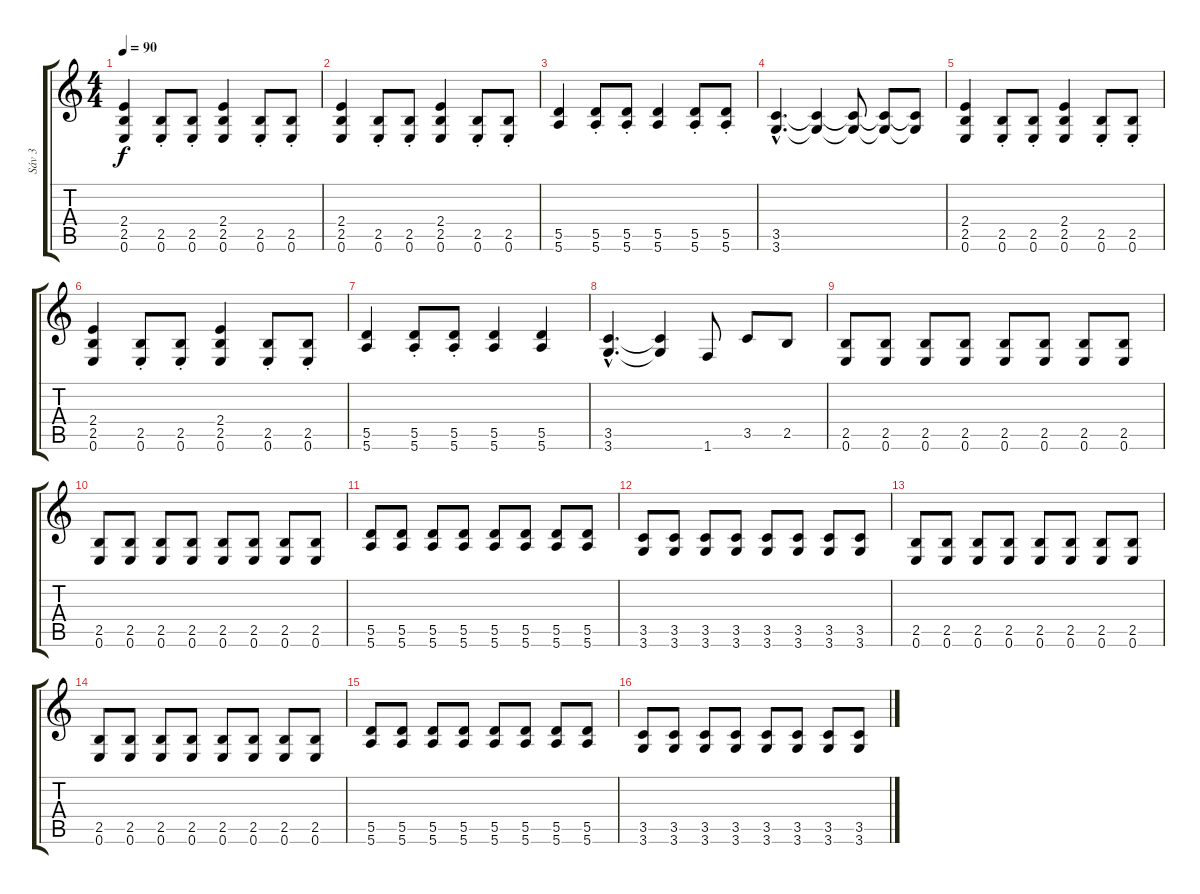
\track ("Sáv 3" "Sáv 3") {instrument distortionguitar}
\staff {score tabs}
\tuning (E4 B3 G3 D3 A2 E2) {hide}
\ts (4 4)
\tempo 90
\clef g2
\ks c
(2.4 2.5 0.6).4{dy f} (2.5{st} 0.6{st}).8 (2.5{st} 0.6{st}).8 (2.4 2.5 0.6).4 (2.5{st} 0.6{st}).8 (2.5{st} 0.6{st}).8 |
(2.4 2.5 0.6).4 (2.5{st} 0.6{st}).8 (2.5{st} 0.6{st}).8 (2.4 2.5 0.6).4 (2.5{st} 0.6{st}).8 (2.5{st} 0.6{st}).8 |
(5.5 5.6).4 (5.5{st} 5.6{st}).8 (5.5{st} 5.6{st}).8 (5.5 5.6).4 (5.5{st} 5.6{st}).8 (5.5{st} 5.6{st}).8 |
(3.5{hac} 3.6{hac}).4{d} (3.5{t} 3.6{t}).4 (3.5{t} 3.6{t}).8 (3.5{t} 3.6{t}).8 (3.5{t} 3.6{t}).8 |
(2.4 2.5 0.6).4 (2.5{st} 0.6{st}).8 (2.5{st} 0.6{st}).8 (2.4 2.5 0.6).4 (2.5{st} 0.6{st}).8 (2.5{st} 0.6{st}).8 |
(2.4 2.5 0.6).4 (2.5{st} 0.6{st}).8 (2.5{st} 0.6{st}).8 (2.4 2.5 0.6).4 (2.5{st} 0.6{st}).8 (2.5{st} 0.6{st}).8 |
(5.5 5.6).4 (5.5{st} 5.6{st}).8 (5.5{st} 5.6{st}).8 (5.5 5.6).4 (5.5 5.6).4 |
(3.5{hac} 3.6{hac}).4{d} (3.5{t} 3.6{t}).4 1.6.8 3.5.8 2.5.8 |
(2.5 0.6).8 (2.5 0.6).8 (2.5 0.6).8 (2.5 0.6).8 (2.5 0.6).8 (2.5 0.6).8 (2.5 0.6).8 (2.5 0.6).8 |
(2.5 0.6).8 (2.5 0.6).8 (2.5 0.6).8 (2.5 0.6).8 (2.5 0.6).8 (2.5 0.6).8 (2.5 0.6).8 (2.5 0.6).8 |
(5.5 5.6).8 (5.5 5.6).8 (5.5 5.6).8 (5.5 5.6).8 (5.5 5.6).8 (5.5 5.6).8 (5.5 5.6).8 (5.5 5.6).8 |
(3.5 3.6).8 (3.5 3.6).8 (3.5 3.6).8 (3.5 3.6).8 (3.5 3.6).8 (3.5 3.6).8 (3.5 3.6).8 (3.5 3.6).8 |
(2.5 0.6).8 (2.5 0.6).8 (2.5 0.6).8 (2.5 0.6).8 (2.5 0.6).8 (2.5 0.6).8 (2.5 0.6).8 (2.5 0.6).8 |
(2.5 0.6).8 (2.5 0.6).8 (2.5 0.6).8 (2.5 0.6).8 (2.5 0.6).8 (2.5 0.6).8 (2.5 0.6).8 (2.5 0.6).8 |
(5.5 5.6).8 (5.5 5.6).8 (5.5 5.6).8 (5.5 5.6).8 (5.5 5.6).8 (5.5 5.6).8 (5.5 5.6).8 (5.5 5.6).8 |
(3.5 3.6).8 (3.5 3.6).8 (3.5 3.6).8 (3.5 3.6).8 (3.5 3.6).8 (3.5 3.6).8 (3.5 3.6).8 (3.5 3.6).8
